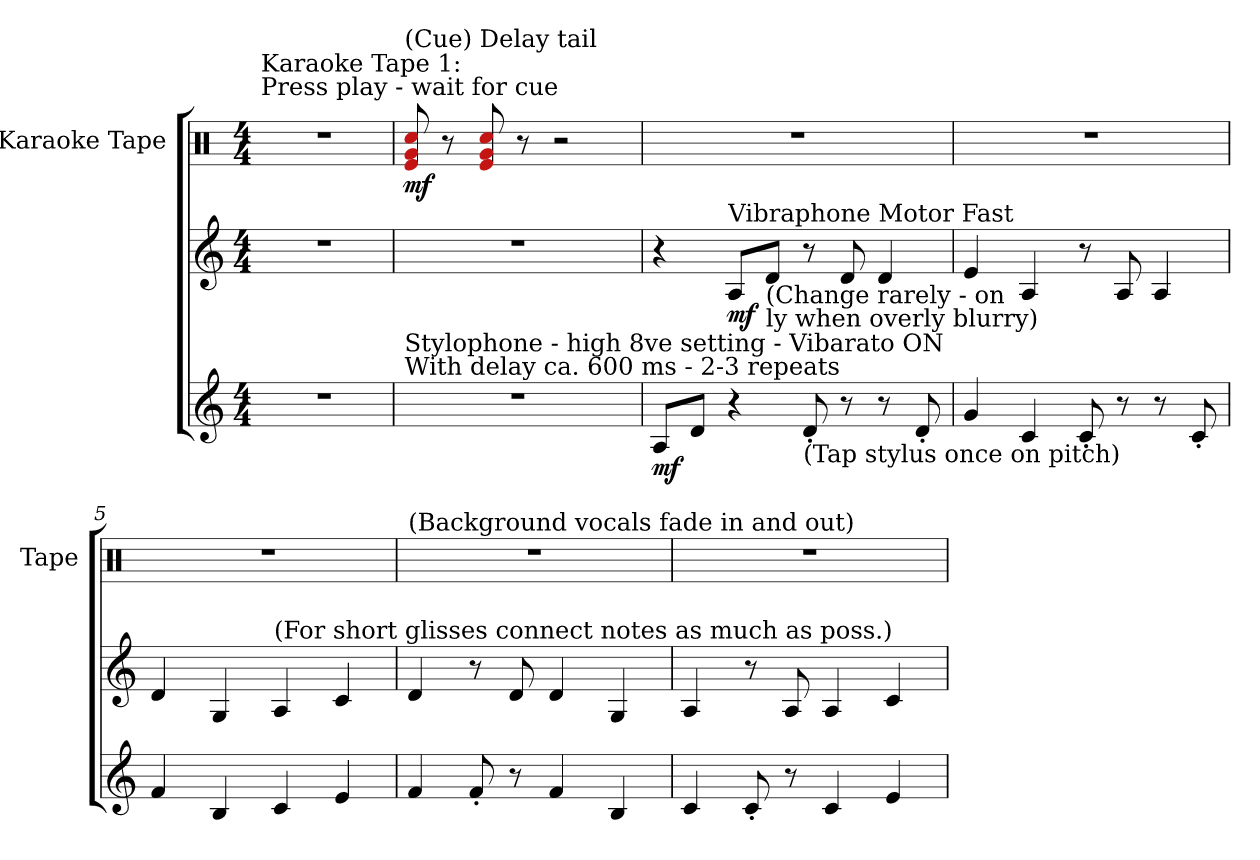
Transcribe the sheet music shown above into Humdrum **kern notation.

**kern	**kern	**dynam	**kern	**dynam
*part2	*part2	*part2	*part1	*part1
*staff3	*staff2	*staff2/3	*staff1	*staff1
*	*	*	*I"Karaoke Tape	*
*	*	*	*I'Tape	*
*clefG2	*clefG2	*	*clefX	*
*k[]	*k[]	*	*k[]	*
*M4/4	*M4/4	*	*M4/4	*
=1	=1	=1	=1	=1
!	!	!	!LO:TX:a:t=Karaoke Tape 1&colon;\nPress play - wait for cue	!
1r	1r	.	1r	.
=2	=2	=2	=2	=2
*	*	*	*MM84	*
!	!	!	!LO:TX:a:t=(Cue)	!
!LO:TX:a:t=Stylophone - high 8ve setting - Vibarato ON\nWith delay ca. 600 ms - 2-3 repeats	!	!	!	!
!	!	!	!	!LO:DY:b
1r	1r	.	8e/ 8g/ 8cc/	mf
.	.	.	8r	.
!	!	!	!LO:TX:a:t=Delay tail	!
.	.	.	8e/ 8g/ 8cc/	.
.	.	.	8r	.
.	.	.	2r	.
=3	=3	=3	=3	=3
!	!	!LO:DY:b=2	!	!
8A/L	4r	mf	1r	.
8d/J	.	.	.	.
!	!LO:TX:a:t=Vibraphone Motor Fast	!	!	!
!	!	!LO:DY:b	!	!
4r	8A/L	mf	.	.
!	!LO:TX:b:t=(Change rarely - on\nly when overly blurry)	!	!	!
.	8d/J	.	.	.
!LO:TX:b:t=(Tap stylus once on pitch)	!	!	!	!
8d'/	8r	.	.	.
8r	8d/	.	.	.
8r	4d/	.	.	.
8d'/	.	.	.	.
=4	=4	=4	=4	=4
4g/	4e/	.	1r	.
4c/	4A/	.	.	.
8c'/	8r	.	.	.
8r	8A/	.	.	.
8r	4A/	.	.	.
8c'/	.	.	.	.
!!LO:LB:g=z
=5	=5	=5	=5	=5
4f/	4d/	.	1r	.
4B/	4G/	.	.	.
!	!LO:TX:a:t=(For short glisses connect notes as much as poss.)	!	!	!
4c/	4A/	.	.	.
4e/	4c/	.	.	.
=6	=6	=6	=6	=6
!	!	!	!LO:TX:a:t=(Background vocals fade in and out)	!
4f/	4d/	.	1r	.
8f'/	8r	.	.	.
8r	8d/	.	.	.
4f/	4d/	.	.	.
4B/	4G/	.	.	.
=7	=7	=7	=7	=7
4c/	4A/	.	1r	.
8c'/	8r	.	.	.
8r	8A/	.	.	.
4c/	4A/	.	.	.
4e/	4c/	.	.	.
=	=	=	=	=
*-	*-	*-	*-	*-
